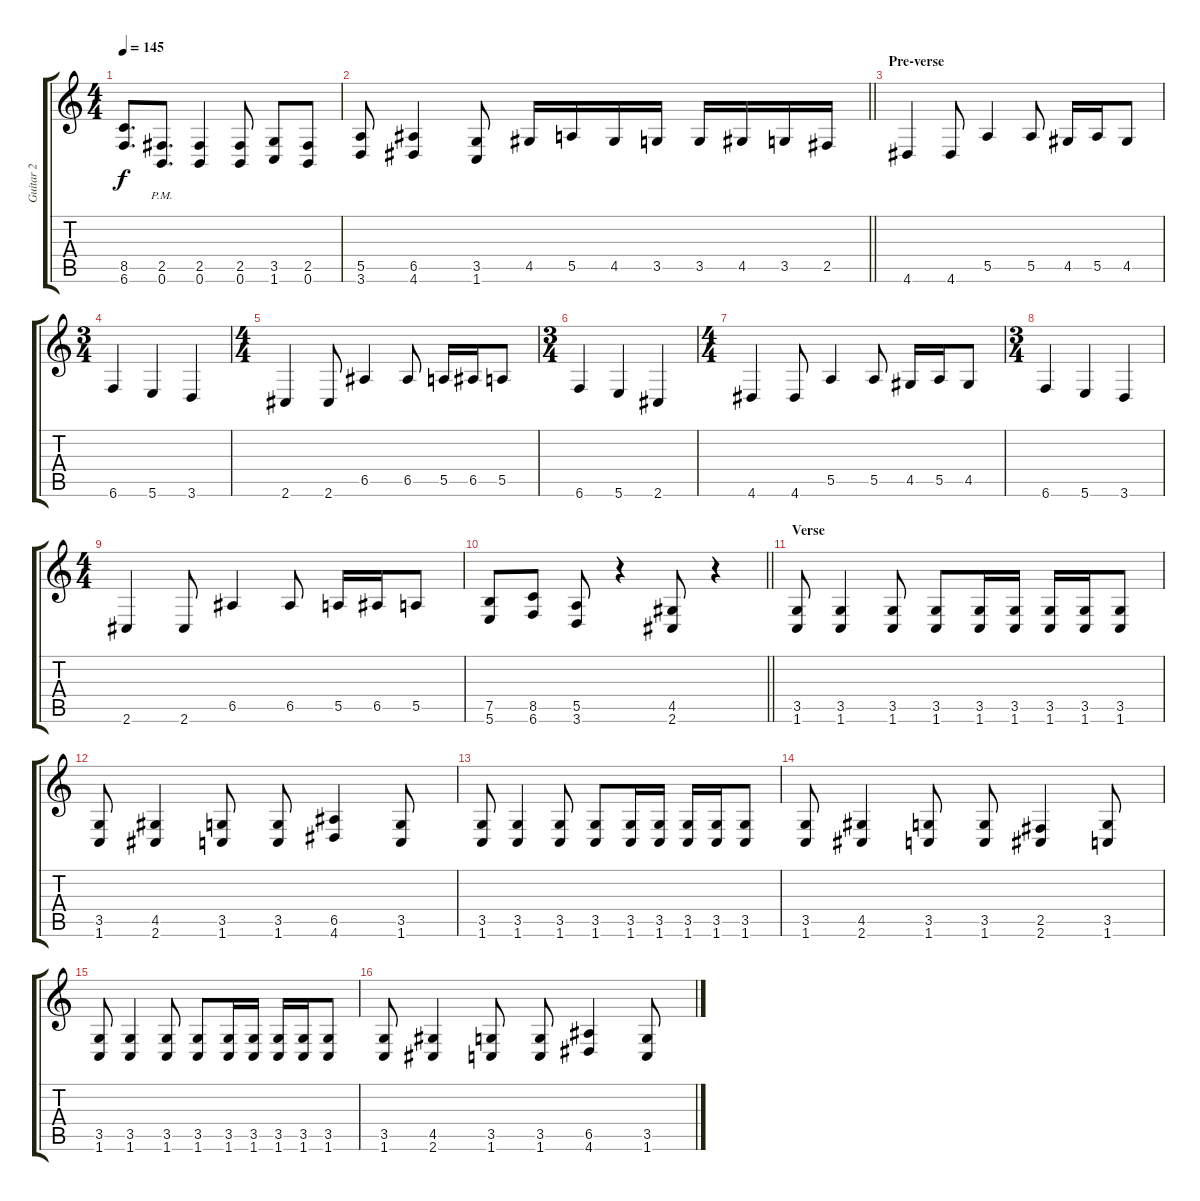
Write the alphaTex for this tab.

\track ("Guitar 2" "Guitar 2") {instrument overdrivenguitar}
\staff {score tabs}
\tuning (B3 Gb3 D3 A2 E2 B1) {hide}
\ts (4 4)
\tempo 145
\clef g2
\ks c
(8.5 6.6).8{d dy f} (2.5{pm} 0.6).8{d} (2.5 0.6).4 (2.5 0.6).8 (3.5 1.6).8 (2.5 0.6).8 |
\barLineRight lightlight
(5.5 3.6).8 (6.5 4.6).4 (3.5 1.6).8 4.5.16 5.5.16 4.5.16 3.5.16 3.5.16 4.5.16 3.5.16 2.5.16 |
\section ("" "Pre-verse")
4.6.4 4.6.8 5.5.4 5.5.8 4.5.16 5.5.16 4.5.8 |
\ts (3 4)
6.6.4 5.6.4 3.6.4 |
\ts (4 4)
2.6.4 2.6.8 6.5.4 6.5.8 5.5.16 6.5.16 5.5.8 |
\ts (3 4)
6.6.4 5.6.4 2.6.4 |
\ts (4 4)
4.6.4 4.6.8 5.5.4 5.5.8 4.5.16 5.5.16 4.5.8 |
\ts (3 4)
6.6.4 5.6.4 3.6.4 |
\ts (4 4)
2.6.4 2.6.8 6.5.4 6.5.8 5.5.16 6.5.16 5.5.8 |
\barLineRight lightlight
(7.5 5.6).8 (8.5 6.6).8 (5.5 3.6).8 r.4 (4.5 2.6).8 r.4 |
\section ("" "Verse")
(3.5 1.6).8 (3.5 1.6).4 (3.5 1.6).8 (3.5 1.6).8 (3.5 1.6).16 (3.5 1.6).16 (3.5 1.6).16 (3.5 1.6).16 (3.5 1.6).8 |
(3.5 1.6).8 (4.5 2.6).4 (3.5 1.6).8 (3.5 1.6).8 (6.5 4.6).4 (3.5 1.6).8 |
(3.5 1.6).8 (3.5 1.6).4 (3.5 1.6).8 (3.5 1.6).8 (3.5 1.6).16 (3.5 1.6).16 (3.5 1.6).16 (3.5 1.6).16 (3.5 1.6).8 |
(3.5 1.6).8 (4.5 2.6).4 (3.5 1.6).8 (3.5 1.6).8 (2.5 2.6).4 (3.5 1.6).8 |
(3.5 1.6).8 (3.5 1.6).4 (3.5 1.6).8 (3.5 1.6).8 (3.5 1.6).16 (3.5 1.6).16 (3.5 1.6).16 (3.5 1.6).16 (3.5 1.6).8 |
(3.5 1.6).8 (4.5 2.6).4 (3.5 1.6).8 (3.5 1.6).8 (6.5 4.6).4 (3.5 1.6).8
